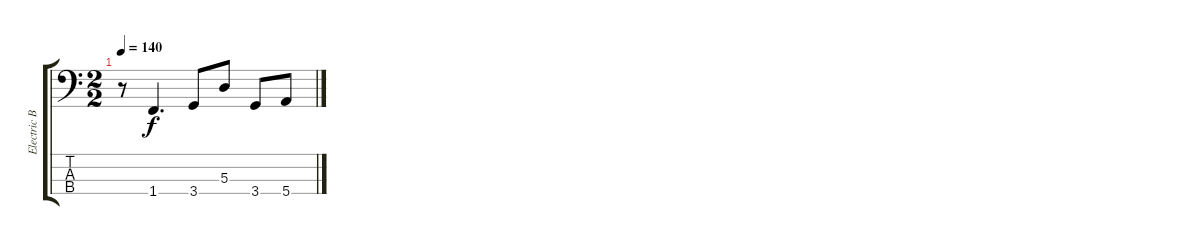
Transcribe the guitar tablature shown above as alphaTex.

\track ("Electric Bass" "Electric B") {instrument electricbasspick}
\staff {score tabs}
\tuning (G2 D2 A1 E1) {hide}
\ts (2 2)
\tempo 140
\clef f4
\ks c
r.8{dy f} 1.4.4{d} 3.4.8 5.3.8 3.4.8 5.4.8
